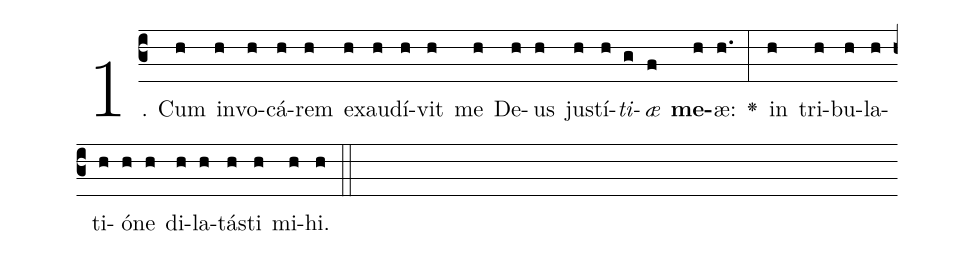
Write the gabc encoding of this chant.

%%
(c3)1. Cum(h) in(h)vo(h)cá(h)rem(h) e(h)xau(h)dí(h)vit(h) me(h) De(h)us(h) ju(h)stí(h)<i>ti</i>(g)<i>æ</i>(f) <b>me</b>(h)æ:(h.) <v>\greheightstar</v>(:) in(h) tri(h)bu(h)la(h)ti(h)ó(h)ne(h) di(h)la(h)tá(h)sti(h) mi(h)hi.(h) (::)
%<i>Flex :</i>()  pec(h)cá(h)re: †(f. h h h  ::)
